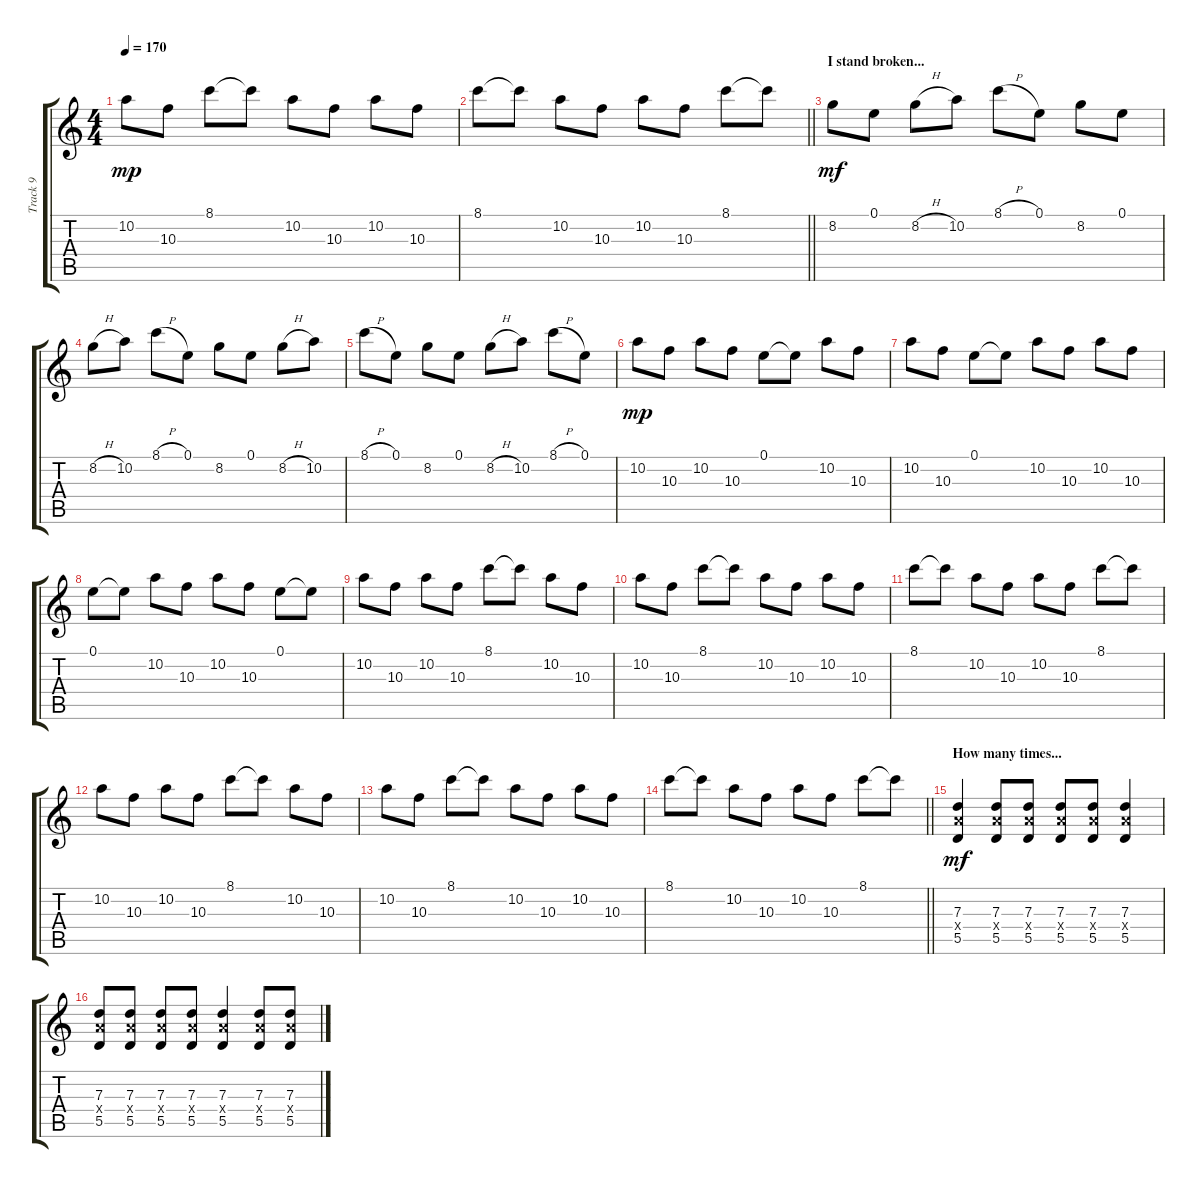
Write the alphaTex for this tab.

\track ("Track 9" "Track 9") {instrument acousticguitarsteel}
\staff {score tabs}
\tuning (E4 B3 G3 D3 A2 E2) {hide}
\ts (4 4)
\tempo 170
\clef g2
\ks c
10.2.8{dy mp} 10.3.8 8.1.8 8.1{t}.8 10.2.8 10.3.8 10.2.8 10.3.8 |
\barLineRight lightlight
8.1.8 8.1{t}.8 10.2.8 10.3.8 10.2.8 10.3.8 8.1.8 8.1{t}.8 |
\section ("" "I stand broken...")
8.2.8{dy mf} 0.1.8 8.2{h}.8 10.2.8 8.1{h}.8 0.1.8 8.2.8 0.1.8 |
8.2{h}.8 10.2.8 8.1{h}.8 0.1.8 8.2.8 0.1.8 8.2{h}.8 10.2.8 |
8.1{h}.8 0.1.8 8.2.8 0.1.8 8.2{h}.8 10.2.8 8.1{h}.8 0.1.8 |
10.2.8{dy mp} 10.3.8 10.2.8 10.3.8 0.1.8 0.1{t}.8 10.2.8 10.3.8 |
10.2.8 10.3.8 0.1.8 0.1{t}.8 10.2.8 10.3.8 10.2.8 10.3.8 |
0.1.8 0.1{t}.8 10.2.8 10.3.8 10.2.8 10.3.8 0.1.8 0.1{t}.8 |
10.2.8 10.3.8 10.2.8 10.3.8 8.1.8 8.1{t}.8 10.2.8 10.3.8 |
10.2.8 10.3.8 8.1.8 8.1{t}.8 10.2.8 10.3.8 10.2.8 10.3.8 |
8.1.8 8.1{t}.8 10.2.8 10.3.8 10.2.8 10.3.8 8.1.8 8.1{t}.8 |
10.2.8 10.3.8 10.2.8 10.3.8 8.1.8 8.1{t}.8 10.2.8 10.3.8 |
10.2.8 10.3.8 8.1.8 8.1{t}.8 10.2.8 10.3.8 10.2.8 10.3.8 |
\barLineRight lightlight
8.1.8 8.1{t}.8 10.2.8 10.3.8 10.2.8 10.3.8 8.1.8 8.1{t}.8 |
\section ("" "How many times...")
(7.3 7.4{x} 5.5).4{dy mf} (7.3 7.4{x} 5.5).8 (7.3 7.4{x} 5.5).8 (7.3 7.4{x} 5.5).8 (7.3 7.4{x} 5.5).8 (7.3 7.4{x} 5.5).4 |
(7.3 7.4{x} 5.5).8 (7.3 7.4{x} 5.5).8 (7.3 7.4{x} 5.5).8 (7.3 7.4{x} 5.5).8 (7.3 7.4{x} 5.5).4 (7.3 7.4{x} 5.5).8 (7.3 7.4{x} 5.5).8
